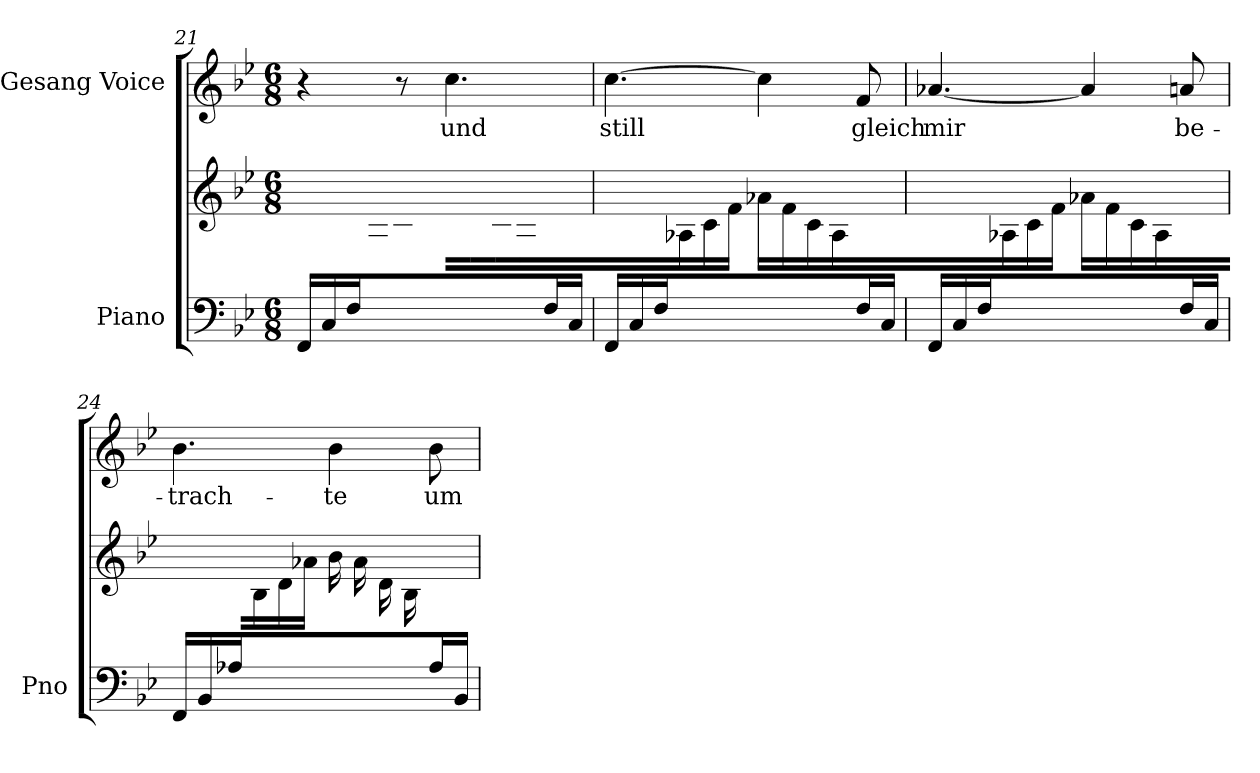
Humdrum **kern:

**kern	**kern	**kern	**text
*part2	*part2	*part1	*part1
*staff3	*staff2	*staff1	*staff1
*I"Piano	*	*I"Gesang Voice	*
*I'Pno	*	*	*
!!LO:LB:g=z
*clefF4	*clefG2	*clefG2	*
*k[b-e-]	*k[b-e-]	*k[b-e-]	*
*M6/8	*M6/8	*M6/8	*
=21	=21	=21	=21
*	*^	*	*
16FF/LL	2.ryy	8.ryy	4r	.
16C/	.	.	.	.
16F/	.	.	.	.
4..ryy	.	16A\	.	.
.	.	16c\	8r	.
.	.	16f\JJ	.	.
!	!	!	!	!LO:LY:b
.	.	16a\LL	4.cc\	und
.	.	16f\	.	.
.	.	16c\	.	.
.	.	16A\	.	.
16F/	.	8ryy	.	.
16C/JJ	.	.	.	.
=22	=22	=22	=22	=22
!	!	!	!	!LO:LY:b
16FF/LL	2.ryy	8.ryy	[4.cc\	still
16C/	.	.	.	.
16F/	.	.	.	.
4..ryy	.	16A-X\	.	.
.	.	16c\	.	.
.	.	16f\JJ	.	.
.	.	16a-X\LL	4cc\]	.
.	.	16f\	.	.
.	.	16c\	.	.
.	.	16A-\	.	.
!	!	!	!	!LO:LY:b
16F/	.	8ryy	8f/	gleich
16C/JJ	.	.	.	.
=23	=23	=23	=23	=23
!	!	!	!	!LO:LY:b
16FF/LL	2.ryy	8.ryy	[4.a-X/	mir
16C/	.	.	.	.
16F/	.	.	.	.
4..ryy	.	16A-X\	.	.
.	.	16c\	.	.
.	.	16f\JJ	.	.
.	.	16a-X\LL	4a-/]	.
.	.	16f\	.	.
.	.	16c\	.	.
.	.	16A-\	.	.
!	!	!	!	!LO:LY:b
16F/	.	8ryy	8an/	be-
16C/JJ	.	.	.	.
!!LO:LB:g=z
=24	=24	=24	=24	=24
!	!	!	!	!LO:LY:b
16FF/LL	2.ryy	8.ryy	4.b-\	-trach-
16BB-/	.	.	.	.
16A-X/	.	.	.	.
4..ryy	.	16B-\	.	.
.	.	16d\	.	.
.	.	16a-X\JJ	.	.
!	!	!	!	!LO:LY:b
.	.	16b-\LL	4b-\	-te
.	.	16a-\	.	.
.	.	16d\	.	.
.	.	16B-\	.	.
!	!	!	!	!LO:LY:b
16A-/	.	8ryy	8b-\	um
16BB-/JJ	.	.	.	.
*	*v	*v	*	*
=	=	=	=
*-	*-	*-	*-
